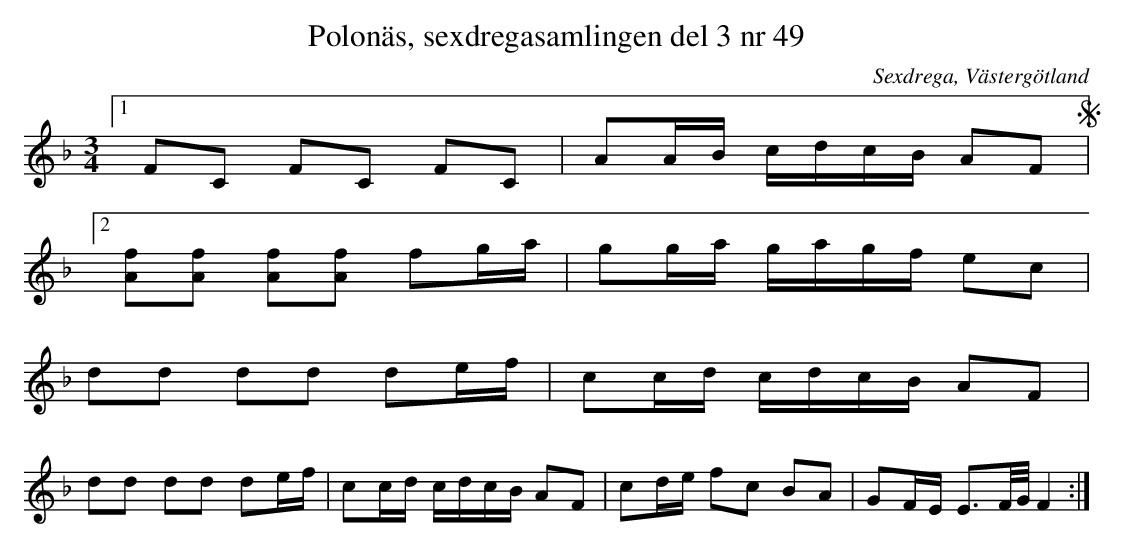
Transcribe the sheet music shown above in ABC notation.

X:1
T: Polonäs, sexdregasamlingen del 3 nr 49
O:Sexdrega, Västergötland
M: 3/4
L: 1/8
K:F
[1 FC FC FC | AA/B/ c/d/c/B/ AF !segno! |
[2 [Af][Af] [Af][Af] fg/a/ | gg/a/ g/a/g/f/ ec |
dd dd de/f/ | cc/d/ c/d/c/B/ AF |
dd dd de/f/ | cc/d/ c/d/c/B/ AF | cd/e/ fc BA | GF/E/ E3/2F//G// F2 :|
